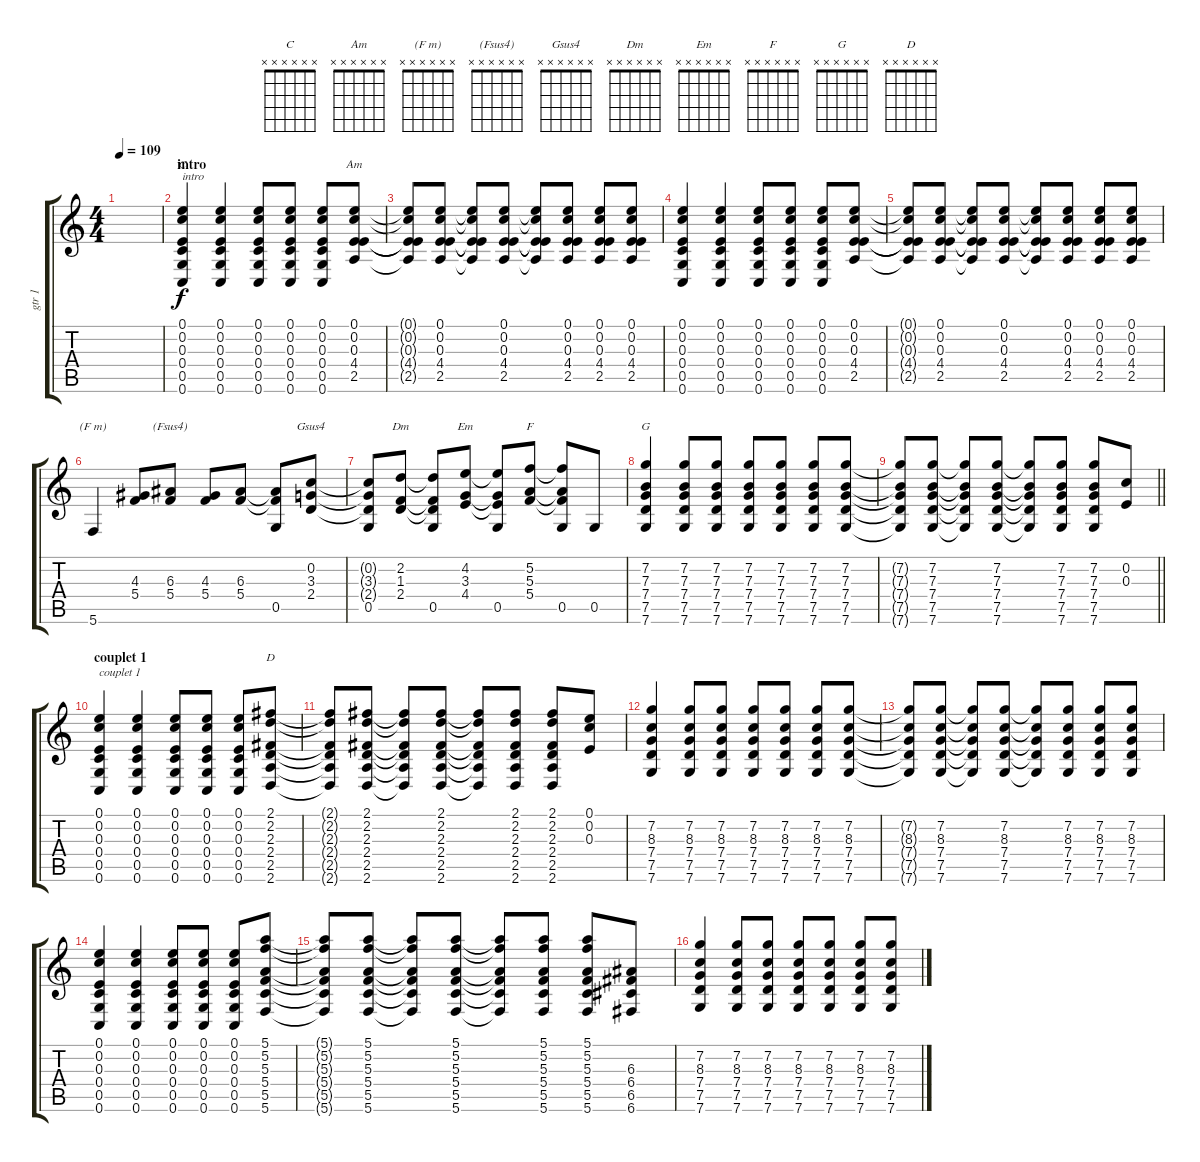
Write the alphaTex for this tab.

\track ("gtr 1" "gtr 1") {instrument acousticguitarsteel}
\staff {score tabs}
\tuning (E4 C4 E3 C3 G2 C2) {hide}
\chord ("C" x x x x x x)
\chord ("Am" x x x x x x)
\chord ("(F m)" x x x x x x)
\chord ("(Fsus4)" x x x x x x)
\chord ("Gsus4" x x x x x x)
\chord ("Dm" x x x x x x)
\chord ("Em" x x x x x x)
\chord ("F" x x x x x x)
\chord ("G" x x x x x x)
\chord ("D" x x x x x x)
\ts (4 4)
\tempo 109
\clef g2
\ks c
|
\section ("" "intro")
(0.1 0.2 0.3 0.4 0.5 0.6).4{ch "C" txt "intro"} (0.1 0.2 0.3 0.4 0.5 0.6).4 (0.1 0.2 0.3 0.4 0.5 0.6).8 (0.1 0.2 0.3 0.4 0.5 0.6).8 (0.1 0.2 0.3 0.4 0.5 0.6).8 (0.1 0.2 0.3 4.4 2.5).8{ch "Am"} |
(0.1{t} 0.2{t} 0.3{t} 4.4{t} 2.5{t}).8 (0.1 0.2 0.3 4.4 2.5).8 (0.1{t} 0.2{t} 0.3{t} 4.4{t} 2.5{t}).8 (0.1 0.2 0.3 4.4 2.5).8 (0.1{t} 0.2{t} 0.3{t} 4.4{t} 2.5{t}).8 (0.1 0.2 0.3 4.4 2.5).8 (0.1 0.2 0.3 4.4 2.5).8 (0.1 0.2 0.3 4.4 2.5).8 |
(0.1 0.2 0.3 0.4 0.5 0.6).4 (0.1 0.2 0.3 0.4 0.5 0.6).4 (0.1 0.2 0.3 0.4 0.5 0.6).8 (0.1 0.2 0.3 0.4 0.5 0.6).8 (0.1 0.2 0.3 0.4 0.5 0.6).8 (0.1 0.2 0.3 4.4 2.5).8 |
(0.1{t} 0.2{t} 0.3{t} 4.4{t} 2.5{t}).8 (0.1 0.2 0.3 4.4 2.5).8 (0.1{t} 0.2{t} 0.3{t} 4.4{t} 2.5{t}).8 (0.1 0.2 0.3 4.4 2.5).8 (0.1{t} 0.2{t} 0.3{t} 4.4{t} 2.5{t}).8 (0.1 0.2 0.3 4.4 2.5).8 (0.1 0.2 0.3 4.4 2.5).8 (0.1 0.2 0.3 4.4 2.5).8 |
5.6.4{ch "(F m)"} (4.3 5.4).8 (6.3 5.4).8{ch "(Fsus4)"} (4.3 5.4).8 (6.3 5.4).8 (6.3{t} 5.4{t} 0.5).8 (0.2 3.3 2.4).8{ch "Gsus4"} |
(0.2{t} 3.3{t} 2.4{t} 0.5).8 (2.2 1.3 2.4).8{ch "Dm"} (2.2{t} 1.3{t} 2.4{t} 0.5).8 (4.2 3.3 4.4).8{ch "Em"} (4.2{t} 3.3{t} 4.4{t} 0.5).8 (5.2 5.3 5.4).8{ch "F"} (5.2{t} 5.3{t} 5.4{t} 0.5).8 0.5.8 |
(7.2 7.3 7.4 7.5 7.6).4{ch "G"} (7.2 7.3 7.4 7.5 7.6).8 (7.2 7.3 7.4 7.5 7.6).8 (7.2 7.3 7.4 7.5 7.6).8 (7.2 7.3 7.4 7.5 7.6).8 (7.2 7.3 7.4 7.5 7.6).8 (7.2 7.3 7.4 7.5 7.6).8 |
\barLineRight lightlight
(7.2{t} 7.3{t} 7.4{t} 7.5{t} 7.6{t}).8 (7.2 7.3 7.4 7.5 7.6).8 (7.2{t} 7.3{t} 7.4{t} 7.5{t} 7.6{t}).8 (7.2 7.3 7.4 7.5 7.6).8 (7.2{t} 7.3{t} 7.4{t} 7.5{t} 7.6{t}).8 (7.2 7.3 7.4 7.5 7.6).8 (7.2 7.3 7.4 7.5 7.6).8 (0.2 0.3).8 |
\section ("" "couplet 1")
(0.1 0.2 0.3 0.4 0.5 0.6).4{txt "couplet 1"} (0.1 0.2 0.3 0.4 0.5 0.6).4 (0.1 0.2 0.3 0.4 0.5 0.6).8 (0.1 0.2 0.3 0.4 0.5 0.6).8 (0.1 0.2 0.3 0.4 0.5 0.6).8 (2.1 2.2 2.3 2.4 2.5 2.6).8{ch "D"} |
(2.1{t} 2.2{t} 2.3{t} 2.4{t} 2.5{t} 2.6{t}).8 (2.1 2.2 2.3 2.4 2.5 2.6).8 (2.1{t} 2.2{t} 2.3{t} 2.4{t} 2.5{t} 2.6{t}).8 (2.1 2.2 2.3 2.4 2.5 2.6).8 (2.1{t} 2.2{t} 2.3{t} 2.4{t} 2.5{t} 2.6{t}).8 (2.1 2.2 2.3 2.4 2.5 2.6).8 (2.1 2.2 2.3 2.4 2.5 2.6).8 (0.1 0.2 0.3).8 |
(7.2 8.3 7.4 7.5 7.6).4 (7.2 8.3 7.4 7.5 7.6).8 (7.2 8.3 7.4 7.5 7.6).8 (7.2 8.3 7.4 7.5 7.6).8 (7.2 8.3 7.4 7.5 7.6).8 (7.2 8.3 7.4 7.5 7.6).8 (7.2 8.3 7.4 7.5 7.6).8 |
(7.2{t} 8.3{t} 7.4{t} 7.5{t} 7.6{t}).8 (7.2 8.3 7.4 7.5 7.6).8 (7.2{t} 8.3{t} 7.4{t} 7.5{t} 7.6{t}).8 (7.2 8.3 7.4 7.5 7.6).8 (7.2{t} 8.3{t} 7.4{t} 7.5{t} 7.6{t}).8 (7.2 8.3 7.4 7.5 7.6).8 (7.2 8.3 7.4 7.5 7.6).8 (7.2 8.3 7.4 7.5 7.6).8 |
(0.1 0.2 0.3 0.4 0.5 0.6).4 (0.1 0.2 0.3 0.4 0.5 0.6).4 (0.1 0.2 0.3 0.4 0.5 0.6).8 (0.1 0.2 0.3 0.4 0.5 0.6).8 (0.1 0.2 0.3 0.4 0.5 0.6).8 (5.1 5.2 5.3 5.4 5.5 5.6).8 |
(5.1{t} 5.2{t} 5.3{t} 5.4{t} 5.5{t} 5.6{t}).8 (5.1 5.2 5.3 5.4 5.5 5.6).8 (5.1{t} 5.2{t} 5.3{t} 5.4{t} 5.5{t} 5.6{t}).8 (5.1 5.2 5.3 5.4 5.5 5.6).8 (5.1{t} 5.2{t} 5.3{t} 5.4{t} 5.5{t} 5.6{t}).8 (5.1 5.2 5.3 5.4 5.5 5.6).8 (5.1 5.2 5.3 5.4 5.5 5.6).8 (6.3 6.4 6.5 6.6).8 |
(7.2 8.3 7.4 7.5 7.6).4 (7.2 8.3 7.4 7.5 7.6).8 (7.2 8.3 7.4 7.5 7.6).8 (7.2 8.3 7.4 7.5 7.6).8 (7.2 8.3 7.4 7.5 7.6).8 (7.2 8.3 7.4 7.5 7.6).8 (7.2 8.3 7.4 7.5 7.6).8
